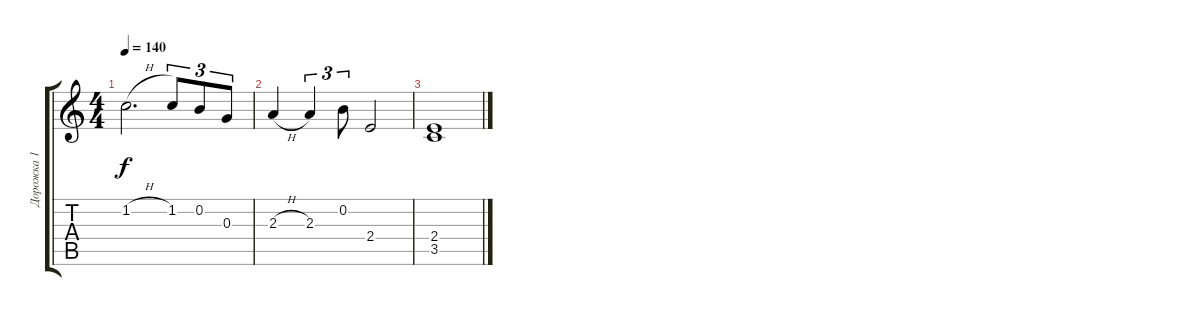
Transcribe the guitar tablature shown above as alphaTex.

\track ("Дорожка 1" "Дорожка 1") {instrument acousticguitarsteel}
\staff {score tabs}
\tuning (E4 B3 G3 D3 A2 E2) {hide}
\ts (4 4)
\tempo 140
\clef g2
\ks c
1.2{h}.2{d dy f} 1.2.8{tu (3 2)} 0.2.8{tu (3 2)} 0.3.8{tu (3 2)} |
2.3{h}.4 2.3.4{tu (3 2)} 0.2.8{tu (3 2)} 2.4.2 |
(2.4 3.5).1
